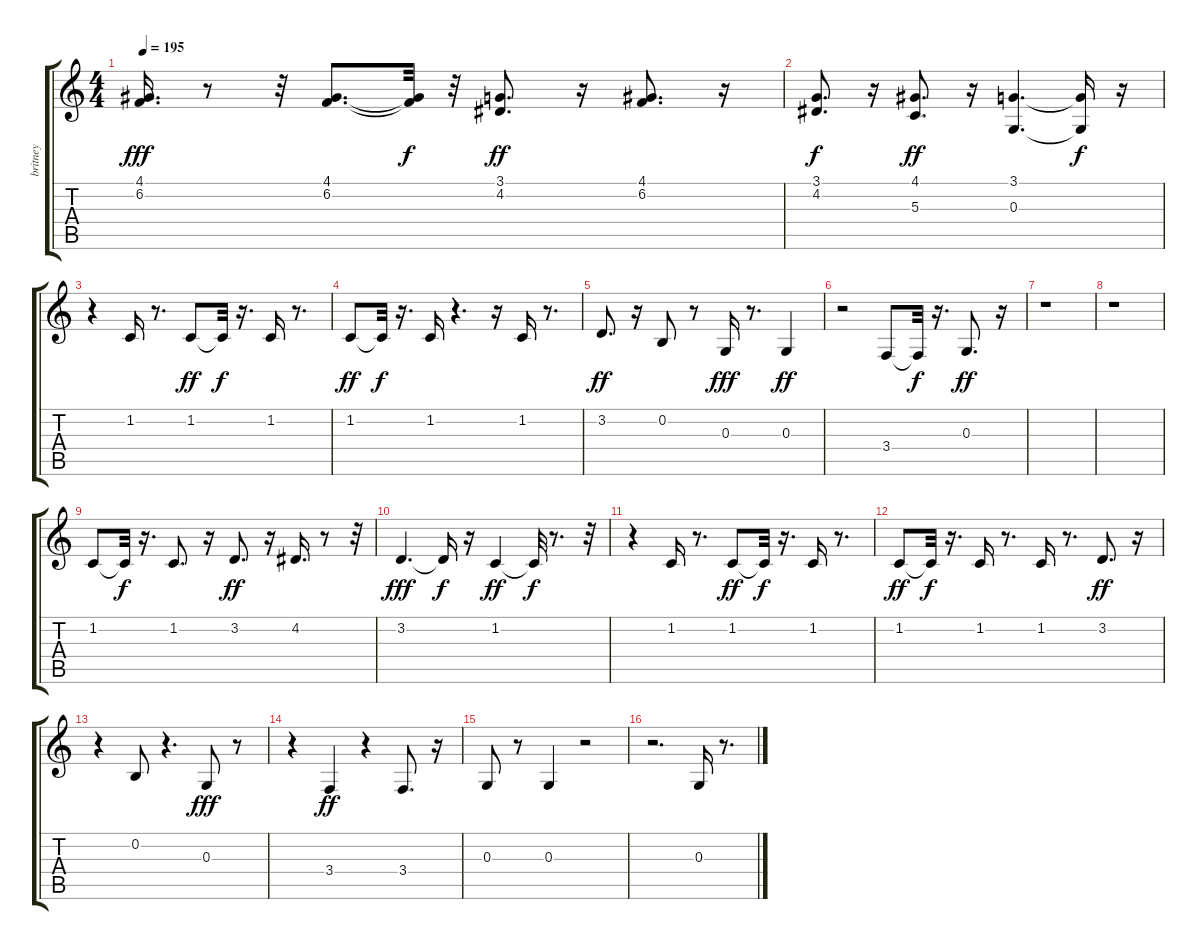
\track ("britney" "britney") {instrument lead6voice}
\staff {score tabs}
\tuning (E4 B3 G3 D3 A2 E2) {hide}
\ts (4 4)
\tempo 195
\clef g2
\ks c
(4.1 6.2).16{d dy fff} r.8 r.32 (4.1 6.2).8{d} (4.1{t} 6.2{t}).32{dy f} r.32 (3.1 4.2).8{d dy ff} r.16 (4.1 6.2).8{d} r.16 |
(3.1 4.2).8{d dy f} r.16 (4.1 5.3).8{d dy ff} r.16 (3.1 0.3).4{d} (3.1{t} 0.3{t}).16{dy f} r.16 |
r.4 1.2.16 r.8{d} 1.2.8{dy ff} 1.2{t}.32{dy f} r.16{d} 1.2.16 r.8{d} |
1.2.8{dy ff} 1.2{t}.32{dy f} r.16{d} 1.2.16 r.4{d} r.16 1.2.16 r.8{d} |
3.2.8{d dy ff} r.16 0.2.8 r.8 0.3.16{dy fff} r.8{d} 0.3.4{dy ff} |
r.2 3.4.8 3.4{t}.32{dy f} r.16{d} 0.3.8{d dy ff} r.16 |
r.1 |
r.1 |
1.2.8 1.2{t}.32{dy f} r.16{d} 1.2.8{d} r.16 3.2.8{d dy ff} r.16 4.2.16{d} r.8 r.32 |
3.2.4{d dy fff} 3.2{t}.16{dy f} r.16 1.2.4{dy ff} 1.2{t}.32{dy f} r.8{d} r.32 |
r.4 1.2.16 r.8{d} 1.2.8{dy ff} 1.2{t}.32{dy f} r.16{d} 1.2.16 r.8{d} |
1.2.8{dy ff} 1.2{t}.32{dy f} r.16{d} 1.2.16 r.8{d} 1.2.16 r.8{d} 3.2.8{d dy ff} r.16 |
r.4 0.2.8 r.4{d} 0.3.8{dy fff} r.8 |
r.4 3.4.4{dy ff} r.4 3.4.8{d} r.16 |
0.3.8 r.8 0.3.4 r.2 |
r.2{d} 0.3.16 r.8{d}
